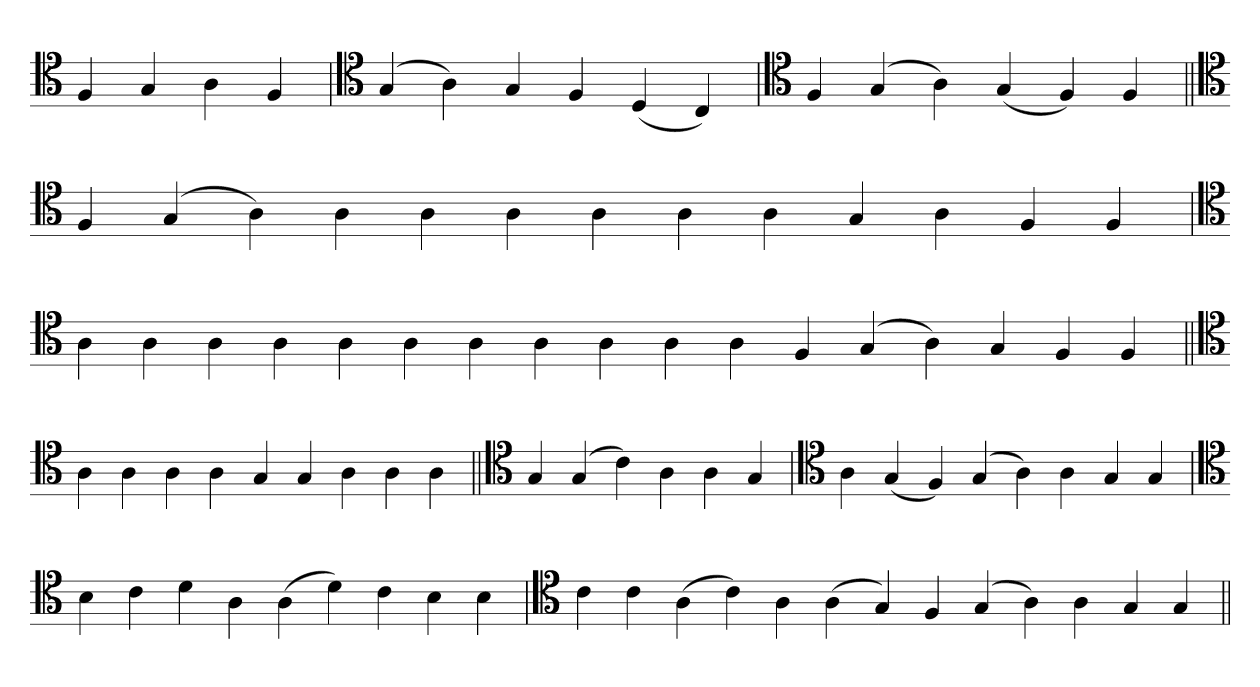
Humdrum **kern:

**kern
*part1
*staff1
*clefC4
=
4F
4G
4A
4F
=`
*clefC4
(4G
4A)
4G
4F
(4D
4C)
=`
*clefC4
4F
(4G
4A)
(4G
4F)
4F
=||
*clefC4
4F
(4G
4A)
4A
4A
4A
4A
4A
4A
4G
4A
4F
4F
=
*clefC4
4A
4A
4A
4A
4A
4A
4A
4A
4A
4A
4A
4F
(4G
4A)
4G
4F
4F
=||
*clefC4
4A
4A
4A
4A
4G
4G
4A
4A
4A
=||
*clefC4
4G
(4G
4c)
4A
4A
4G
=`
*clefC4
4A
(4G
4F)
(4G
4A)
4A
4G
4G
='
*clefC4
4B
4c
4d
4A
(4A
4d)
4c
4B
4B
='
*clefC4
4c
4c
(4A
4c)
4A
(4A
4G)
4F
(4G
4A)
4A
4G
4G
=||
*-
